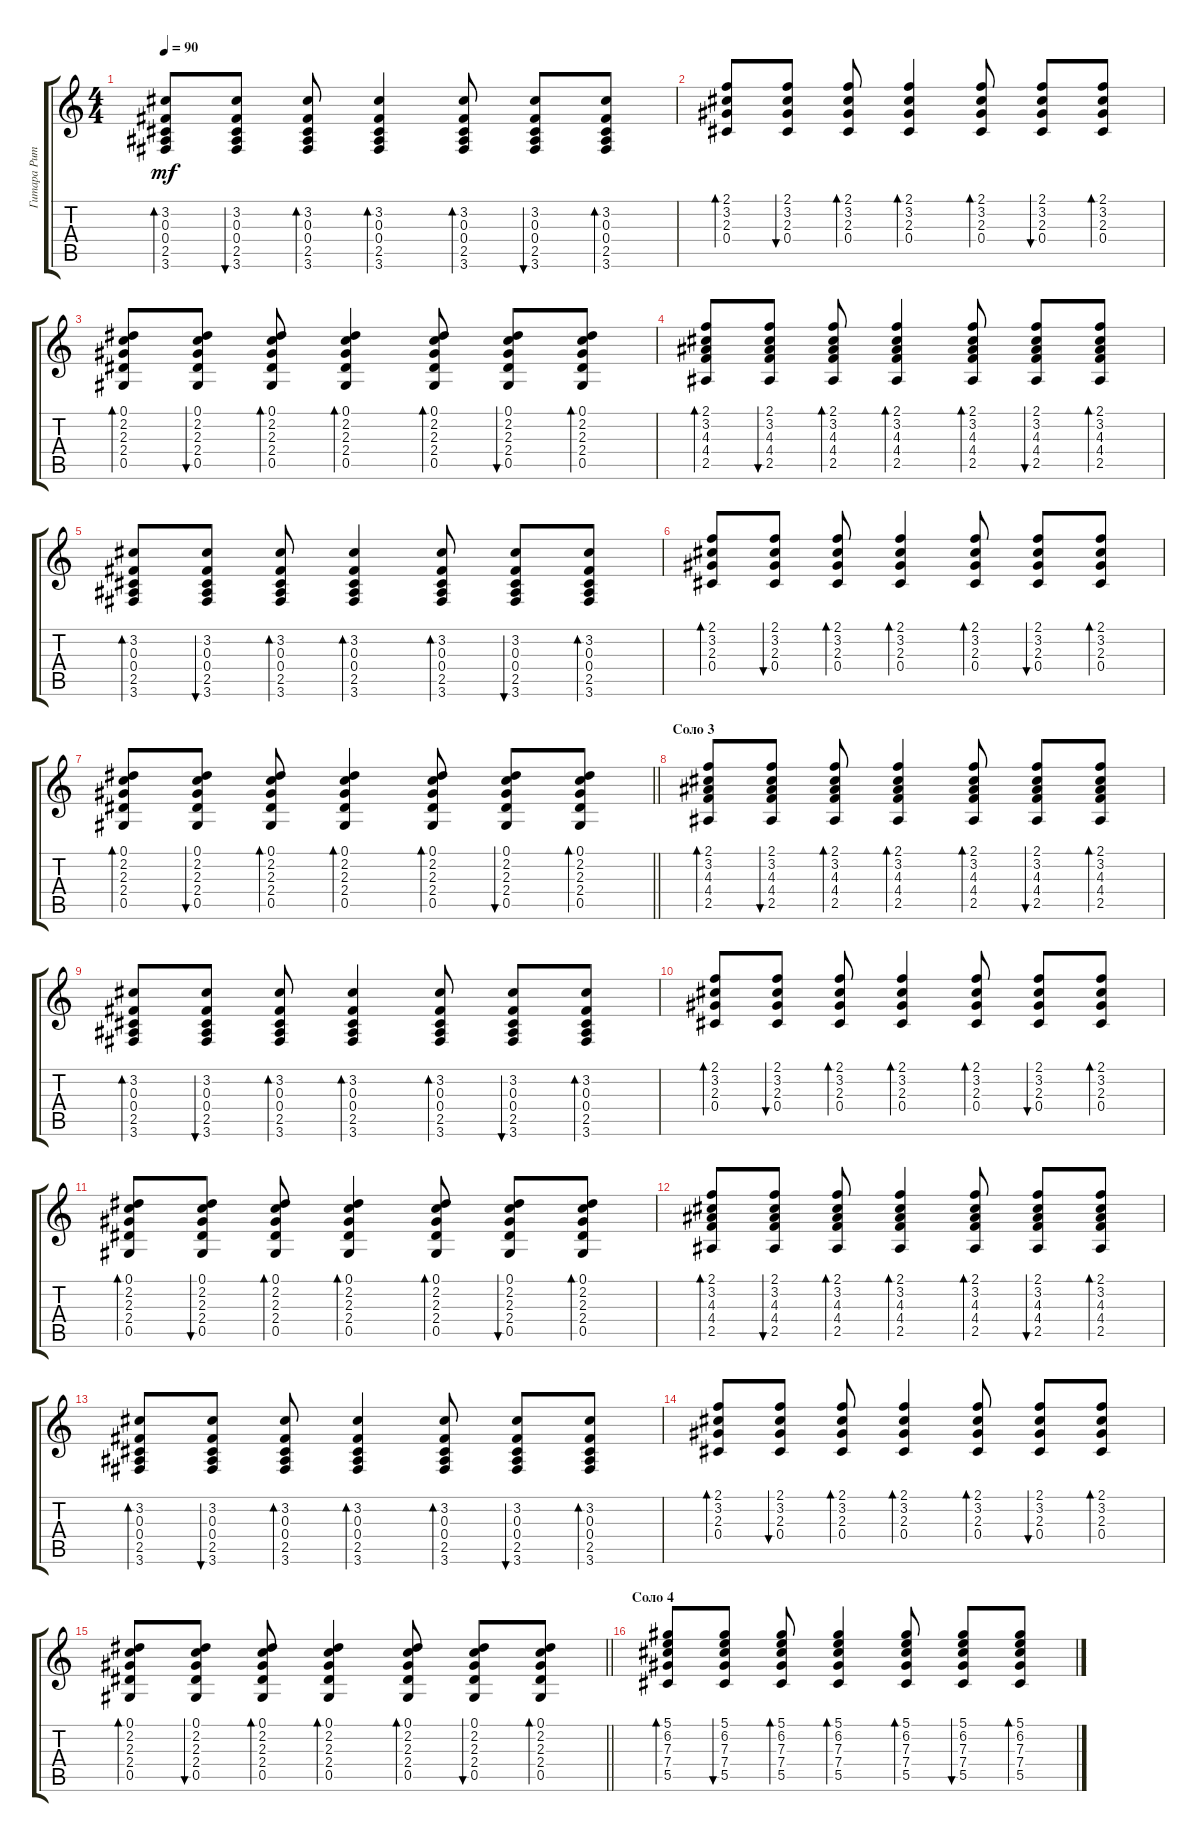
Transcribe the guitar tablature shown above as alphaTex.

\track ("Гитара Ритм 1" "Гитара Рит") {instrument acousticguitarnylon}
\staff {score tabs}
\tuning (Eb4 Bb3 Gb3 Db3 Ab2 Eb2) {hide}
\ts (4 4)
\tempo 90
\clef g2
\ks c
(3.2 0.3 0.4 2.5 3.6).8{bd 60 dy mf} (3.2 0.3 0.4 2.5 3.6).8{bu 60} (3.2 0.3 0.4 2.5 3.6).8{bd 60} (3.2 0.3 0.4 2.5 3.6).4{bd 60} (3.2 0.3 0.4 2.5 3.6).8{bd 60} (3.2 0.3 0.4 2.5 3.6).8{bu 60} (3.2 0.3 0.4 2.5 3.6).8{bd 60} |
(2.1 3.2 2.3 0.4).8{bd 60} (2.1 3.2 2.3 0.4).8{bu 60} (2.1 3.2 2.3 0.4).8{bd 60} (2.1 3.2 2.3 0.4).4{bd 60} (2.1 3.2 2.3 0.4).8{bd 60} (2.1 3.2 2.3 0.4).8{bu 60} (2.1 3.2 2.3 0.4).8{bd 60} |
(0.1 2.2 2.3 2.4 0.5).8{bd 60} (0.1 2.2 2.3 2.4 0.5).8{bu 60} (0.1 2.2 2.3 2.4 0.5).8{bd 60} (0.1 2.2 2.3 2.4 0.5).4{bd 60} (0.1 2.2 2.3 2.4 0.5).8{bd 60} (0.1 2.2 2.3 2.4 0.5).8{bu 60} (0.1 2.2 2.3 2.4 0.5).8{bd 60} |
(2.1 3.2 4.3 4.4 2.5).8{bd 60} (2.1 3.2 4.3 4.4 2.5).8{bu 60} (2.1 3.2 4.3 4.4 2.5).8{bd 60} (2.1 3.2 4.3 4.4 2.5).4{bd 60} (2.1 3.2 4.3 4.4 2.5).8{bd 60} (2.1 3.2 4.3 4.4 2.5).8{bu 60} (2.1 3.2 4.3 4.4 2.5).8{bd 60} |
(3.2 0.3 0.4 2.5 3.6).8{bd 60} (3.2 0.3 0.4 2.5 3.6).8{bu 60} (3.2 0.3 0.4 2.5 3.6).8{bd 60} (3.2 0.3 0.4 2.5 3.6).4{bd 60} (3.2 0.3 0.4 2.5 3.6).8{bd 60} (3.2 0.3 0.4 2.5 3.6).8{bu 60} (3.2 0.3 0.4 2.5 3.6).8{bd 60} |
(2.1 3.2 2.3 0.4).8{bd 60} (2.1 3.2 2.3 0.4).8{bu 60} (2.1 3.2 2.3 0.4).8{bd 60} (2.1 3.2 2.3 0.4).4{bd 60} (2.1 3.2 2.3 0.4).8{bd 60} (2.1 3.2 2.3 0.4).8{bu 60} (2.1 3.2 2.3 0.4).8{bd 60} |
\barLineRight lightlight
(0.1 2.2 2.3 2.4 0.5).8{bd 60} (0.1 2.2 2.3 2.4 0.5).8{bu 60} (0.1 2.2 2.3 2.4 0.5).8{bd 60} (0.1 2.2 2.3 2.4 0.5).4{bd 60} (0.1 2.2 2.3 2.4 0.5).8{bd 60} (0.1 2.2 2.3 2.4 0.5).8{bu 60} (0.1 2.2 2.3 2.4 0.5).8{bd 60} |
\section ("" "Соло 3")
(2.1 3.2 4.3 4.4 2.5).8{bd 60} (2.1 3.2 4.3 4.4 2.5).8{bu 60} (2.1 3.2 4.3 4.4 2.5).8{bd 60} (2.1 3.2 4.3 4.4 2.5).4{bd 60} (2.1 3.2 4.3 4.4 2.5).8{bd 60} (2.1 3.2 4.3 4.4 2.5).8{bu 60} (2.1 3.2 4.3 4.4 2.5).8{bd 60} |
(3.2 0.3 0.4 2.5 3.6).8{bd 60} (3.2 0.3 0.4 2.5 3.6).8{bu 60} (3.2 0.3 0.4 2.5 3.6).8{bd 60} (3.2 0.3 0.4 2.5 3.6).4{bd 60} (3.2 0.3 0.4 2.5 3.6).8{bd 60} (3.2 0.3 0.4 2.5 3.6).8{bu 60} (3.2 0.3 0.4 2.5 3.6).8{bd 60} |
(2.1 3.2 2.3 0.4).8{bd 60} (2.1 3.2 2.3 0.4).8{bu 60} (2.1 3.2 2.3 0.4).8{bd 60} (2.1 3.2 2.3 0.4).4{bd 60} (2.1 3.2 2.3 0.4).8{bd 60} (2.1 3.2 2.3 0.4).8{bu 60} (2.1 3.2 2.3 0.4).8{bd 60} |
(0.1 2.2 2.3 2.4 0.5).8{bd 60} (0.1 2.2 2.3 2.4 0.5).8{bu 60} (0.1 2.2 2.3 2.4 0.5).8{bd 60} (0.1 2.2 2.3 2.4 0.5).4{bd 60} (0.1 2.2 2.3 2.4 0.5).8{bd 60} (0.1 2.2 2.3 2.4 0.5).8{bu 60} (0.1 2.2 2.3 2.4 0.5).8{bd 60} |
(2.1 3.2 4.3 4.4 2.5).8{bd 60} (2.1 3.2 4.3 4.4 2.5).8{bu 60} (2.1 3.2 4.3 4.4 2.5).8{bd 60} (2.1 3.2 4.3 4.4 2.5).4{bd 60} (2.1 3.2 4.3 4.4 2.5).8{bd 60} (2.1 3.2 4.3 4.4 2.5).8{bu 60} (2.1 3.2 4.3 4.4 2.5).8{bd 60} |
(3.2 0.3 0.4 2.5 3.6).8{bd 60} (3.2 0.3 0.4 2.5 3.6).8{bu 60} (3.2 0.3 0.4 2.5 3.6).8{bd 60} (3.2 0.3 0.4 2.5 3.6).4{bd 60} (3.2 0.3 0.4 2.5 3.6).8{bd 60} (3.2 0.3 0.4 2.5 3.6).8{bu 60} (3.2 0.3 0.4 2.5 3.6).8{bd 60} |
(2.1 3.2 2.3 0.4).8{bd 60} (2.1 3.2 2.3 0.4).8{bu 60} (2.1 3.2 2.3 0.4).8{bd 60} (2.1 3.2 2.3 0.4).4{bd 60} (2.1 3.2 2.3 0.4).8{bd 60} (2.1 3.2 2.3 0.4).8{bu 60} (2.1 3.2 2.3 0.4).8{bd 60} |
\barLineRight lightlight
(0.1 2.2 2.3 2.4 0.5).8{bd 60} (0.1 2.2 2.3 2.4 0.5).8{bu 60} (0.1 2.2 2.3 2.4 0.5).8{bd 60} (0.1 2.2 2.3 2.4 0.5).4{bd 60} (0.1 2.2 2.3 2.4 0.5).8{bd 60} (0.1 2.2 2.3 2.4 0.5).8{bu 60} (0.1 2.2 2.3 2.4 0.5).8{bd 60} |
\section ("" "Соло 4")
(5.1 6.2 7.3 7.4 5.5).8{bd 60} (5.1 6.2 7.3 7.4 5.5).8{bu 60} (5.1 6.2 7.3 7.4 5.5).8{bd 60} (5.1 6.2 7.3 7.4 5.5).4{bd 60} (5.1 6.2 7.3 7.4 5.5).8{bd 60} (5.1 6.2 7.3 7.4 5.5).8{bu 60} (5.1 6.2 7.3 7.4 5.5).8{bd 60}
